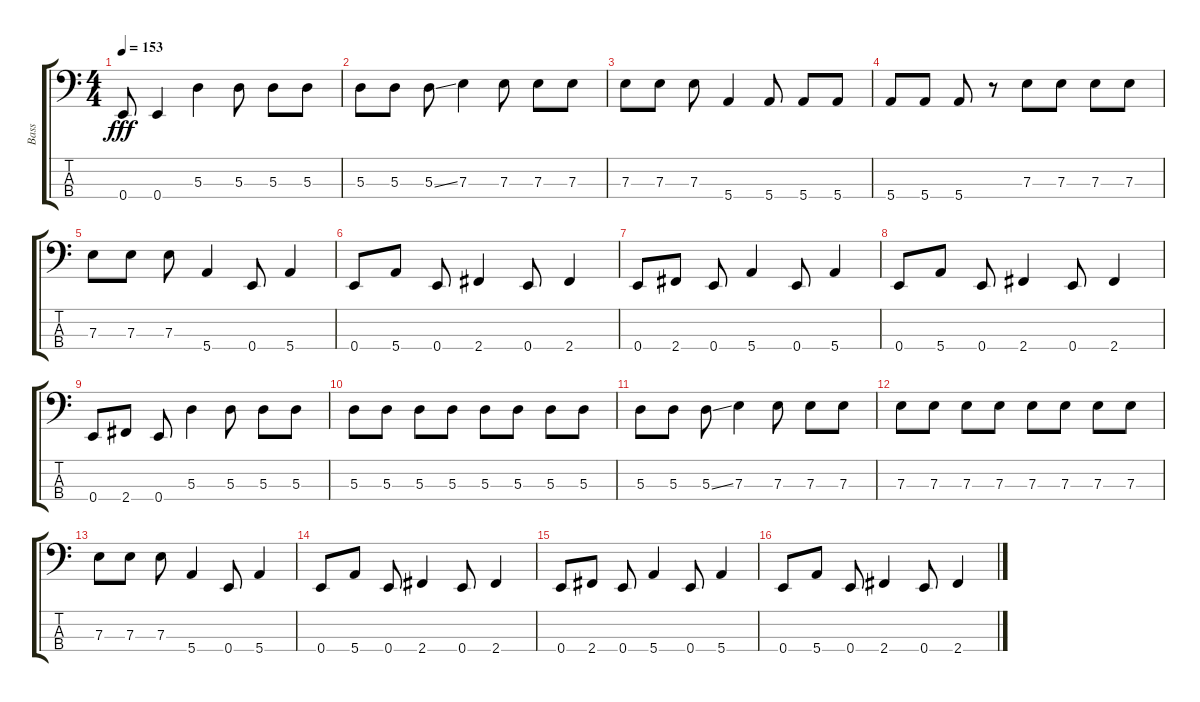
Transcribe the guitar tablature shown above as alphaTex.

\track ("Bass" "Bass") {instrument electricbasspick}
\staff {score tabs}
\tuning (G2 D2 A1 E1) {hide}
\ts (4 4)
\tempo 153
\clef f4
\ks c
0.4{t}.8{dy fff} 0.4.4 5.3.4 5.3.8 5.3.8 5.3.8 |
5.3.8 5.3.8 5.3{ss}.8 7.3.4 7.3.8 7.3.8 7.3.8 |
7.3.8 7.3.8 7.3.8 5.4.4 5.4.8 5.4.8 5.4.8 |
5.4.8 5.4.8 5.4.8 r.8 7.3.8 7.3.8 7.3.8 7.3.8 |
7.3.8 7.3.8 7.3.8 5.4.4 0.4.8 5.4.4 |
0.4.8 5.4.8 0.4.8 2.4.4 0.4.8 2.4.4 |
0.4.8 2.4.8 0.4.8 5.4.4 0.4.8 5.4.4 |
0.4.8 5.4.8 0.4.8 2.4.4 0.4.8 2.4.4 |
0.4.8 2.4.8 0.4.8 5.3.4 5.3.8 5.3.8 5.3.8 |
5.3.8 5.3.8 5.3.8 5.3.8 5.3.8 5.3.8 5.3.8 5.3.8 |
5.3.8 5.3.8 5.3{ss}.8 7.3.4 7.3.8 7.3.8 7.3.8 |
7.3.8 7.3.8 7.3.8 7.3.8 7.3.8 7.3.8 7.3.8 7.3.8 |
7.3.8 7.3.8 7.3.8 5.4.4 0.4.8 5.4.4 |
0.4.8 5.4.8 0.4.8 2.4.4 0.4.8 2.4.4 |
0.4.8 2.4.8 0.4.8 5.4.4 0.4.8 5.4.4 |
0.4.8 5.4.8 0.4.8 2.4.4 0.4.8 2.4.4
